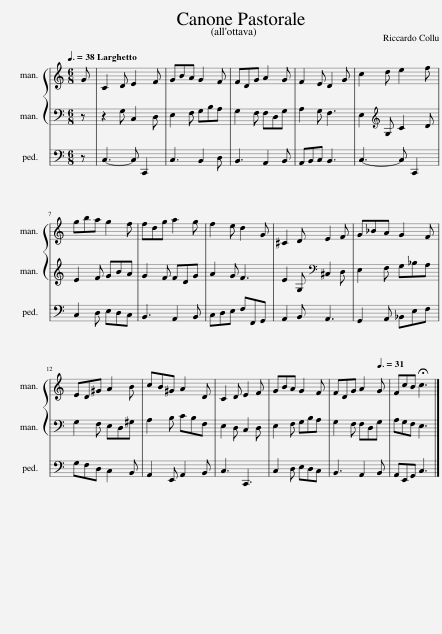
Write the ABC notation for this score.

X:1
%%score { 1 2 } 3
L:1/8
Q:3/8=38
M:6/8
I:linebreak $
K:C
V:1 treble
V:2 bass
V:3 bass
V:1
 G | C2 D E2 F | GBA G2 F | FDG A2 G | F2 E D2 G | %5
 c2 d e2 f |$ gba g2 f | fdg a2 g | f2 e d2 G | ^C2 D E2 F | %10
 G_BA G2 F |$ ED^G A2 B | cB^G A2 D | C2 D E2 F | GBA G2 F | %15
[Q:3/8=35] FDG A2 G |[Q:3/8=31] FcB !fermata!c3 |] %17
V:2
 z | z2 G, C,2 D, | E,2 F, G,B,A, | G,2 F, F,D,G, | A,2 G, F,3 | %5
 E,2[K:treble] G, C2 D |$ E2 F GBA | G2 F FDG | A2 G F3 | E2 G,[K:bass] ^C,2 D, | %10
 E,2 F, G,_B,A, |$ G,2 F, E,D,^G, | A,2 B, CB,F, | E,2 D, C,2 D, | E,2 F, G,B,A, | %15
 G,2 F, F,D,G, | A,G,F, E,3 |] %17
V:3
 z | C,3- C, C,,2 | C,3 B,,2 D, | B,,3 A,,2 B,, | A,,B,,C, B,,3 | %5
 C,3- C, C,,2 |$ C,2 D, E,D,C, | B,,3 A,,2 B,, | C,D,E, F,F,,G,, | A,,2 B,, A,,3 | %10
 G,,2 A,, _B,,E,F, |$ G,F,D, C,2 B,, | A,,2 E,, A,,2 B,, | C,3 C,,3 | C,2 D, E,D,C, | %15
 B,,3 A,,2 B,, | A,,E,,G,, C,3 |] %17
